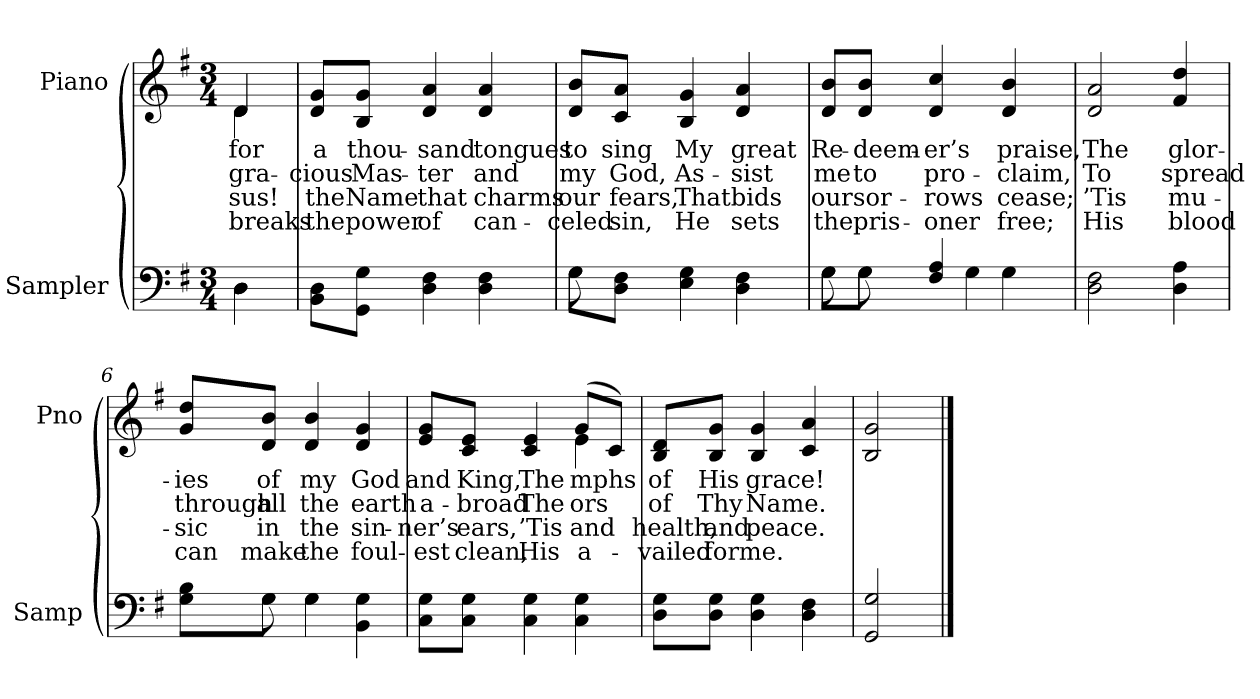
**kern	**kern	**text	**text	**text	**text
*part2	*part1	*part1	*part1	*part1	*part1
*staff2	*staff1	*staff1	*staff1	*staff1	*staff1
*I"Sampler	*I"Piano	*	*	*	*
*I'Samp	*I'Pno	*	*	*	*
*clefF4	*clefG2	*	*	*	*
*k[f#]	*k[f#]	*	*	*	*
*G:	*G:	*	*	*	*
*M3/4	*M3/4	*	*	*	*
=1	=1	=1	=1	=1	=1
*^	*^	*	*	*	*
4D\	4D	4d/	4d	for	gra-	-sus!	breaks
*v	*v	*	*	*	*	*	*
*	*v	*v	*	*	*	*
=2	=2	=2	=2	=2	=2
8BB\ 8D\L	8d/ 8g/L	a	-cious	the	the
8GG\ 8G\J	8B/ 8g/J	thou-	Mas-	Name	power
4D 4F#	4d 4a	-sand	-ter	that	of
4D 4F#	4d 4a	tongues	and	charms	can-
=3	=3	=3	=3	=3	=3
*^	*	*	*	*	*
8G\L	8G	8d/ 8b/L	to	my	our	-celed
8D\ 8F#\J	2ryy	8c/ 8a/J	sing	God,	fears,	sin,
4E 4G	.	4B 4g	My	As-	That	He
4D 4F#	.	4d 4a	great	-sist	bids	sets
.	8ryy	.	.	.	.	.
=4	=4	=4	=4	=4	=4	=4
8G\L	8G	8d/ 8b/L	Re-	me	our	the
8G\J	8G	8d/ 8b/J	-deem-	to	sor-	pris-
4F# 4A	8ryy	4d 4cc	-er’s	pro-	-rows	-oner
.	4G	.	.	.	.	.
4G\	.	4d 4b	praise,	-claim,	cease;	free;
.	8ryy	.	.	.	.	.
*v	*v	*	*	*	*	*
=5	=5	=5	=5	=5	=5
2D 2F#	2d 2a	The	To	’Tis	His
4D 4A	4f# 4dd	glor-	spread	mu-	blood
=6	=6	=6	=6	=6	=6
*^	*	*	*	*	*
8G\ 8B\L	8ryy	8g/ 8dd/L	-ies	through	-sic	can
8G\J	8G	8d/ 8b/J	of	all	in	make
4G\	4G	4d 4b	my	the	the	the
4BB 4G	4ryy	4d 4g	God	earth	sin-	foul-
*v	*v	*	*	*	*	*
=7	=7	=7	=7	=7	=7
*	*^	*	*	*	*
8C\ 8G\L	8e/ 8g/L	2ryy	and	a-	-ner’s	-est
8C\ 8G\J	8c/ 8e/J	.	King,	-broad	ears,	clean,
4C 4G	4c 4e	.	The	The	’Tis	His
4C 4G	(8g/L	4e	-mphs	-ors	and	a-
.	8c/J)	.	.	.	.	.
*	*v	*v	*	*	*	*
=8	=8	=8	=8	=8	=8
8D\ 8G\L	8B/ 8d/L	of	of	health,	-vailed
8D\ 8G\J	8B/ 8g/J	His	Thy	and	for
4D 4G	4B 4g	grace!	Name.	peace.	me.
4D 4F#	4c 4a	.	.	.	.
=9	=9	=9	=9	=9	=9
2GG 2G	2B 2g	.	.	.	.
==	==	==	==	==	==
*-	*-	*-	*-	*-	*-
